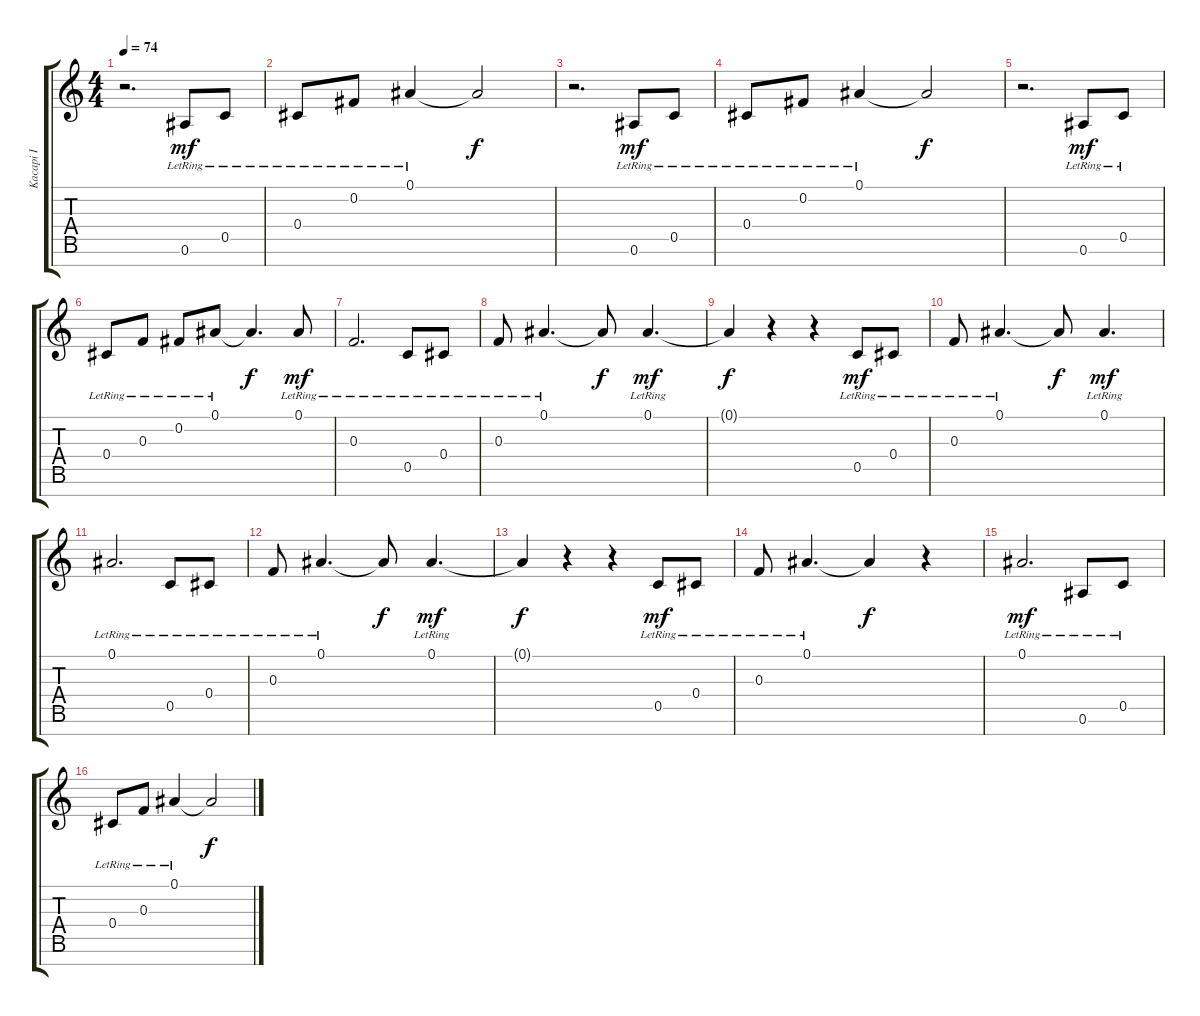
\track ("Kacapi I" "Kacapi I") {instrument koto}
\staff {score tabs}
\tuning (Bb4 Gb4 F4 Db4 C4 Bb3 F3) {hide}
\ts (4 4)
\tempo 74
\clef g2
\ks c
r.2{d dy f} 0.6{lr}.8{dy mf} 0.5{lr}.8 |
0.4{lr}.8 0.2{lr}.8 0.1{lr}.4 0.1{t}.2{dy f} |
r.2{d} 0.6{lr}.8{dy mf} 0.5{lr}.8 |
0.4{lr}.8 0.2{lr}.8 0.1{lr}.4 0.1{t}.2{dy f} |
r.2{d} 0.6{lr}.8{dy mf} 0.5{lr}.8 |
0.4{lr}.8 0.3{lr}.8 0.2{lr}.8 0.1{lr}.8 0.1{t}.4{d dy f} 0.1{lr}.8{dy mf} |
0.3{lr}.2{d} 0.5{lr}.8 0.4{lr}.8 |
0.3{lr}.8 0.1{lr}.4{d} 0.1{t}.8{dy f} 0.1{lr}.4{d dy mf} |
0.1{t}.4{dy f} r.4 r.4 0.5{lr}.8{dy mf} 0.4{lr}.8 |
0.3{lr}.8 0.1{lr}.4{d} 0.1{t}.8{dy f} 0.1{lr}.4{d dy mf} |
0.1{lr}.2{d} 0.5{lr}.8 0.4{lr}.8 |
0.3{lr}.8 0.1{lr}.4{d} 0.1{t}.8{dy f} 0.1{lr}.4{d dy mf} |
0.1{t}.4{dy f} r.4 r.4 0.5{lr}.8{dy mf} 0.4{lr}.8 |
0.3{lr}.8 0.1{lr}.4{d} 0.1{t}.4{dy f} r.4 |
0.1{lr}.2{d dy mf} 0.6{lr}.8 0.5{lr}.8 |
0.4{lr}.8 0.3{lr}.8 0.1{lr}.4 0.1{t}.2{dy f}
